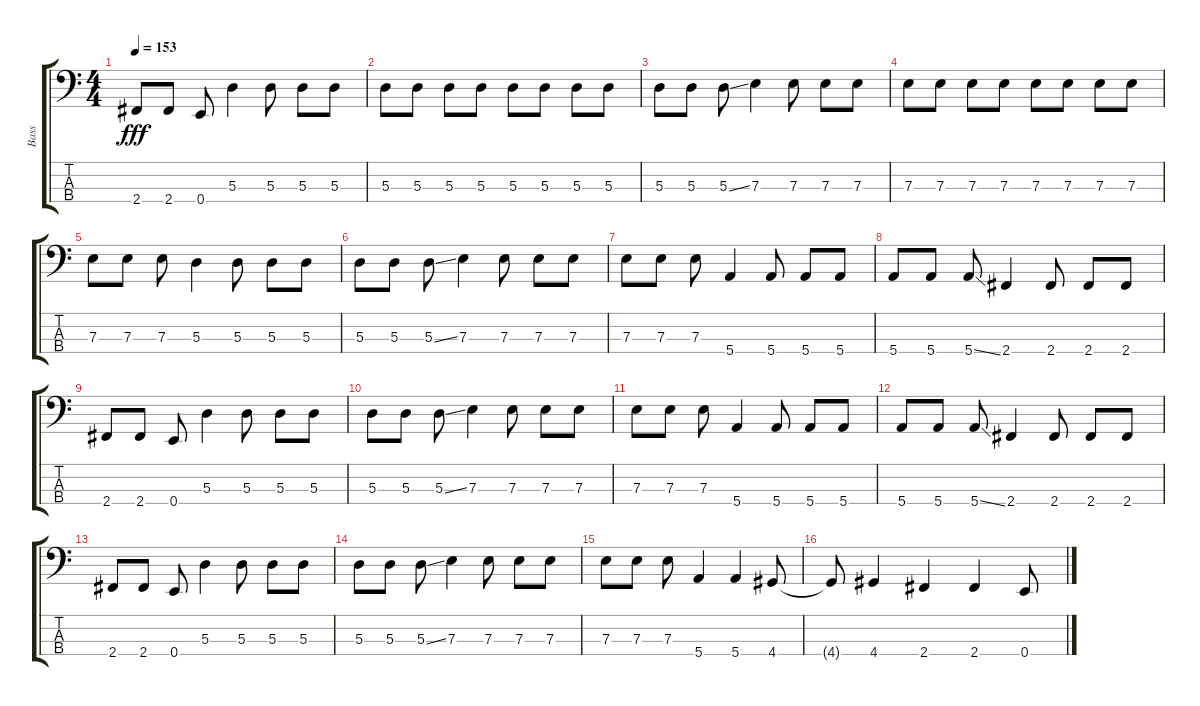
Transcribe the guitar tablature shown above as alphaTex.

\track ("Bass" "Bass") {instrument electricbasspick}
\staff {score tabs}
\tuning (G2 D2 A1 E1) {hide}
\ts (4 4)
\tempo 153
\clef f4
\ks c
2.4.8{dy fff} 2.4.8 0.4.8 5.3.4 5.3.8 5.3.8 5.3.8 |
5.3.8 5.3.8 5.3.8 5.3.8 5.3.8 5.3.8 5.3.8 5.3.8 |
5.3.8 5.3.8 5.3{ss}.8 7.3.4 7.3.8 7.3.8 7.3.8 |
7.3.8 7.3.8 7.3.8 7.3.8 7.3.8 7.3.8 7.3.8 7.3.8 |
7.3.8 7.3.8 7.3.8 5.3.4 5.3.8 5.3.8 5.3.8 |
5.3.8 5.3.8 5.3{ss}.8 7.3.4 7.3.8 7.3.8 7.3.8 |
7.3.8 7.3.8 7.3.8 5.4.4 5.4.8 5.4.8 5.4.8 |
5.4.8 5.4.8 5.4{ss}.8 2.4.4 2.4.8 2.4.8 2.4.8 |
2.4.8 2.4.8 0.4.8 5.3.4 5.3.8 5.3.8 5.3.8 |
5.3.8 5.3.8 5.3{ss}.8 7.3.4 7.3.8 7.3.8 7.3.8 |
7.3.8 7.3.8 7.3.8 5.4.4 5.4.8 5.4.8 5.4.8 |
5.4.8 5.4.8 5.4{ss}.8 2.4.4 2.4.8 2.4.8 2.4.8 |
2.4.8 2.4.8 0.4.8 5.3.4 5.3.8 5.3.8 5.3.8 |
5.3.8 5.3.8 5.3{ss}.8 7.3.4 7.3.8 7.3.8 7.3.8 |
7.3.8 7.3.8 7.3.8 5.4.4 5.4.4 4.4.8 |
4.4{t}.8 4.4.4 2.4.4 2.4.4 0.4.8
